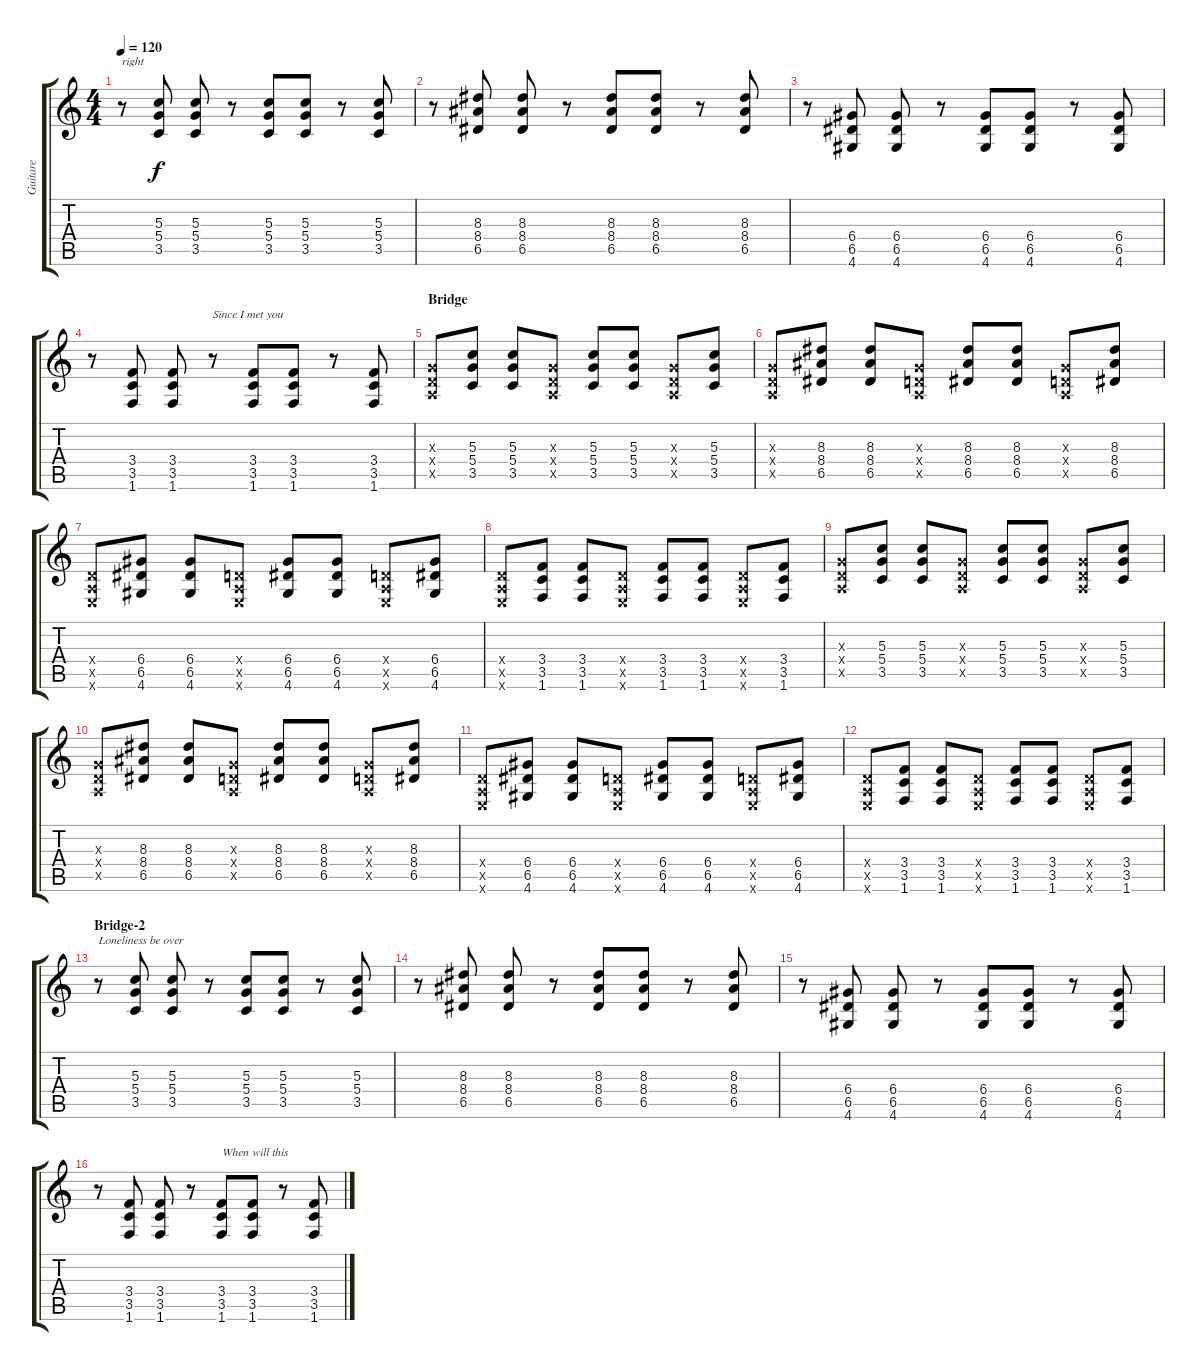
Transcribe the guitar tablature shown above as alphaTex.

\track ("Guitare" "Guitare") {instrument distortionguitar}
\staff {score tabs}
\tuning (E4 B3 G3 D3 A2 E2) {hide}
\ts (4 4)
\tempo 120
\clef g2
\ks c
r.8{txt "right" dy f} (5.3 5.4 3.5).8 (5.3 5.4 3.5).8 r.8 (5.3 5.4 3.5).8 (5.3 5.4 3.5).8 r.8 (5.3 5.4 3.5).8 |
r.8 (8.3 8.4 6.5).8 (8.3 8.4 6.5).8 r.8 (8.3 8.4 6.5).8 (8.3 8.4 6.5).8 r.8 (8.3 8.4 6.5).8 |
r.8 (6.4 6.5 4.6).8 (6.4 6.5 4.6).8 r.8 (6.4 6.5 4.6).8 (6.4 6.5 4.6).8 r.8 (6.4 6.5 4.6).8 |
r.8 (3.4 3.5 1.6).8 (3.4 3.5 1.6).8 r.8{txt "Since I met you"} (3.4 3.5 1.6).8 (3.4 3.5 1.6).8 r.8 (3.4 3.5 1.6).8 |
\section ("" "Bridge")
(0.3{x} 0.4{x} 0.5{x}).8 (5.3 5.4 3.5).8 (5.3 5.4 3.5).8 (0.3{x} 0.4{x} 0.5{x}).8 (5.3 5.4 3.5).8 (5.3 5.4 3.5).8 (0.3{x} 0.4{x} 0.5{x}).8 (5.3 5.4 3.5).8 |
(0.3{x} 0.4{x} 0.5{x}).8 (8.3 8.4 6.5).8 (8.3 8.4 6.5).8 (0.3{x} 0.4{x} 0.5{x}).8 (8.3 8.4 6.5).8 (8.3 8.4 6.5).8 (0.3{x} 0.4{x} 0.5{x}).8 (8.3 8.4 6.5).8 |
(0.4{x} 0.5{x} 0.6{x}).8 (6.4 6.5 4.6).8 (6.4 6.5 4.6).8 (0.4{x} 0.5{x} 0.6{x}).8 (6.4 6.5 4.6).8 (6.4 6.5 4.6).8 (0.4{x} 0.5{x} 0.6{x}).8 (6.4 6.5 4.6).8 |
(0.4{x} 0.5{x} 0.6{x}).8 (3.4 3.5 1.6).8 (3.4 3.5 1.6).8 (0.4{x} 0.5{x} 0.6{x}).8 (3.4 3.5 1.6).8 (3.4 3.5 1.6).8 (0.4{x} 0.5{x} 0.6{x}).8 (3.4 3.5 1.6).8 |
(0.3{x} 0.4{x} 0.5{x}).8 (5.3 5.4 3.5).8 (5.3 5.4 3.5).8 (0.3{x} 0.4{x} 0.5{x}).8 (5.3 5.4 3.5).8 (5.3 5.4 3.5).8 (0.3{x} 0.4{x} 0.5{x}).8 (5.3 5.4 3.5).8 |
(0.3{x} 0.4{x} 0.5{x}).8 (8.3 8.4 6.5).8 (8.3 8.4 6.5).8 (0.3{x} 0.4{x} 0.5{x}).8 (8.3 8.4 6.5).8 (8.3 8.4 6.5).8 (0.3{x} 0.4{x} 0.5{x}).8 (8.3 8.4 6.5).8 |
(0.4{x} 0.5{x} 0.6{x}).8 (6.4 6.5 4.6).8 (6.4 6.5 4.6).8 (0.4{x} 0.5{x} 0.6{x}).8 (6.4 6.5 4.6).8 (6.4 6.5 4.6).8 (0.4{x} 0.5{x} 0.6{x}).8 (6.4 6.5 4.6).8 |
(0.4{x} 0.5{x} 0.6{x}).8 (3.4 3.5 1.6).8 (3.4 3.5 1.6).8 (0.4{x} 0.5{x} 0.6{x}).8 (3.4 3.5 1.6).8 (3.4 3.5 1.6).8 (0.4{x} 0.5{x} 0.6{x}).8 (3.4 3.5 1.6).8 |
\section ("" "Bridge-2")
r.8{txt "Loneliness be over"} (5.3 5.4 3.5).8 (5.3 5.4 3.5).8 r.8 (5.3 5.4 3.5).8 (5.3 5.4 3.5).8 r.8 (5.3 5.4 3.5).8 |
r.8 (8.3 8.4 6.5).8 (8.3 8.4 6.5).8 r.8 (8.3 8.4 6.5).8 (8.3 8.4 6.5).8 r.8 (8.3 8.4 6.5).8 |
r.8 (6.4 6.5 4.6).8 (6.4 6.5 4.6).8 r.8 (6.4 6.5 4.6).8 (6.4 6.5 4.6).8 r.8 (6.4 6.5 4.6).8 |
r.8 (3.4 3.5 1.6).8 (3.4 3.5 1.6).8 r.8 (3.4 3.5 1.6).8{txt "When will this "} (3.4 3.5 1.6).8 r.8 (3.4 3.5 1.6).8
